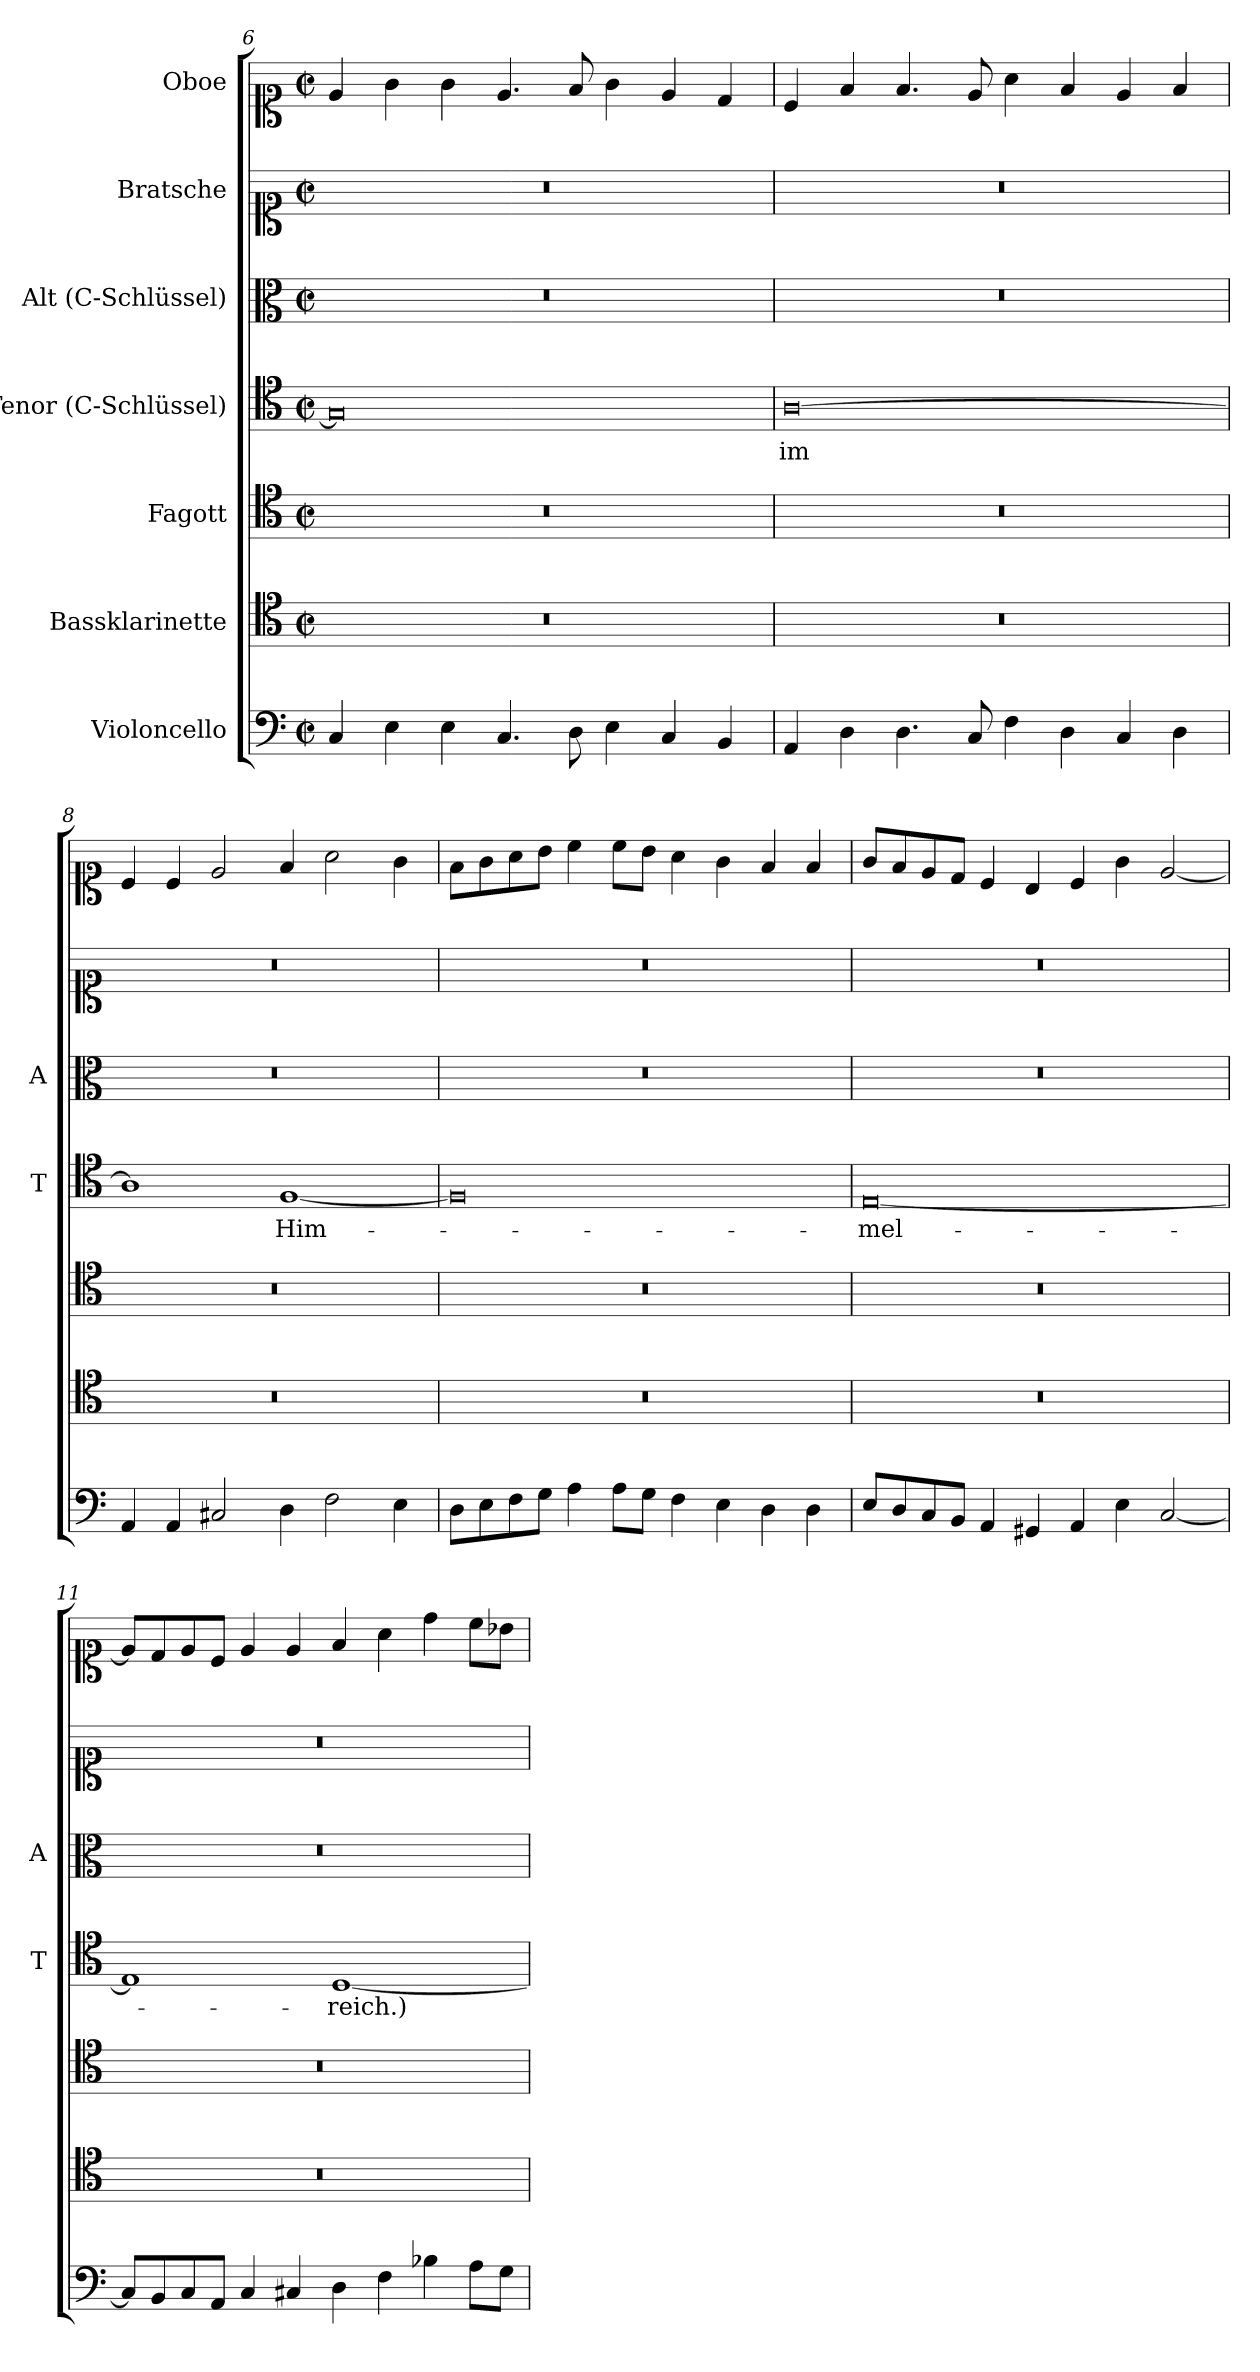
**kern	**kern	**kern	**kern	**text	**kern	**kern	**kern
*part7	*part6	*part5	*part4	*part4	*part3	*part2	*part1
*staff7	*staff6	*staff5	*staff4	*staff4	*staff3	*staff2	*staff1
*I"Violoncello	*I"Bassklarinette	*I"Fagott	*I"Tenor (C-Schlüssel)	*	*I"Alt (C-Schlüssel)	*I"Bratsche	*I"Oboe
*	*	*	*I'T	*	*I'A	*	*
*clefF4	*clefC4	*clefC4	*clefC4	*	*clefC3	*clefC1	*clefC1
*k[]	*k[]	*k[]	*k[]	*	*k[]	*k[]	*k[]
*M4/2	*M4/2	*M4/2	*M4/2	*	*M4/2	*M4/2	*M4/2
*met(c|)	*met(c|)	*met(c|)	*met(c|)	*	*met(c|)	*met(c|)	*met(c|)
=6	=6	=6	=6	=6	=6	=6	=6
4C/	0r	0r	0G]	.	0r	0r	4e/
4E\	.	.	.	.	.	.	4g\
4E\	.	.	.	.	.	.	4g\
4.C/	.	.	.	.	.	.	4.e/
8D\	.	.	.	.	.	.	8f/
4E\	.	.	.	.	.	.	4g\
4C/	.	.	.	.	.	.	4e/
4BB/	.	.	.	.	.	.	4d/
=7	=7	=7	=7	=7	=7	=7	=7
!	!	!	!	!LO:LY:b	!	!	!
4AA/	0r	0r	[0A	im	0r	0r	4c/
4D\	.	.	.	.	.	.	4f/
4.D\	.	.	.	.	.	.	4.f/
8C/	.	.	.	.	.	.	8e/
4F\	.	.	.	.	.	.	4a\
4D\	.	.	.	.	.	.	4f/
4C/	.	.	.	.	.	.	4e/
4D\	.	.	.	.	.	.	4f/
=8	=8	=8	=8	=8	=8	=8	=8
4AA/	0r	0r	1A]	.	0r	0r	4c/
4AA/	.	.	.	.	.	.	4c/
2C#X/	.	.	.	.	.	.	2e/
!	!	!	!	!LO:LY:b	!	!	!
4D\	.	.	[1F	Him-	.	.	4f/
2F\	.	.	.	.	.	.	2a\
4E\	.	.	.	.	.	.	4g\
!!LO:PB:g=z
=9	=9	=9	=9	=9	=9	=9	=9
8D\L	0r	0r	0F]	.	0r	0r	8f\L
8E\	.	.	.	.	.	.	8g\
8F\	.	.	.	.	.	.	8a\
8G\J	.	.	.	.	.	.	8b\J
4A\	.	.	.	.	.	.	4cc\
8A\L	.	.	.	.	.	.	8cc\L
8G\J	.	.	.	.	.	.	8b\J
4F\	.	.	.	.	.	.	4a\
4E\	.	.	.	.	.	.	4g\
4D\	.	.	.	.	.	.	4f/
4D\	.	.	.	.	.	.	4f/
=10	=10	=10	=10	=10	=10	=10	=10
!	!	!	!	!LO:LY:b	!	!	!
8E/L	0r	0r	[0E	-mel-	0r	0r	8g/L
8D/	.	.	.	.	.	.	8f/
8C/	.	.	.	.	.	.	8e/
8BB/J	.	.	.	.	.	.	8d/J
4AA/	.	.	.	.	.	.	4c/
4GG#X/	.	.	.	.	.	.	4B/
4AA/	.	.	.	.	.	.	4c/
4E\	.	.	.	.	.	.	4g\
[2C/	.	.	.	.	.	.	[2e/
=11	=11	=11	=11	=11	=11	=11	=11
8C/L]	0r	0r	1E]	.	0r	0r	8e/L]
8BB/	.	.	.	.	.	.	8d/
8C/	.	.	.	.	.	.	8e/
8AA/J	.	.	.	.	.	.	8c/J
4C/	.	.	.	.	.	.	4e/
4C#X/	.	.	.	.	.	.	4e/
!	!	!	!	!LO:LY:b	!	!	!
4D\	.	.	[1D	-reich.)	.	.	4f/
4F\	.	.	.	.	.	.	4a\
4B-X\	.	.	.	.	.	.	4dd\
8A\L	.	.	.	.	.	.	8cc\L
8G\J	.	.	.	.	.	.	8b-i\J
=	=	=	=	=	=	=	=
*-	*-	*-	*-	*-	*-	*-	*-
